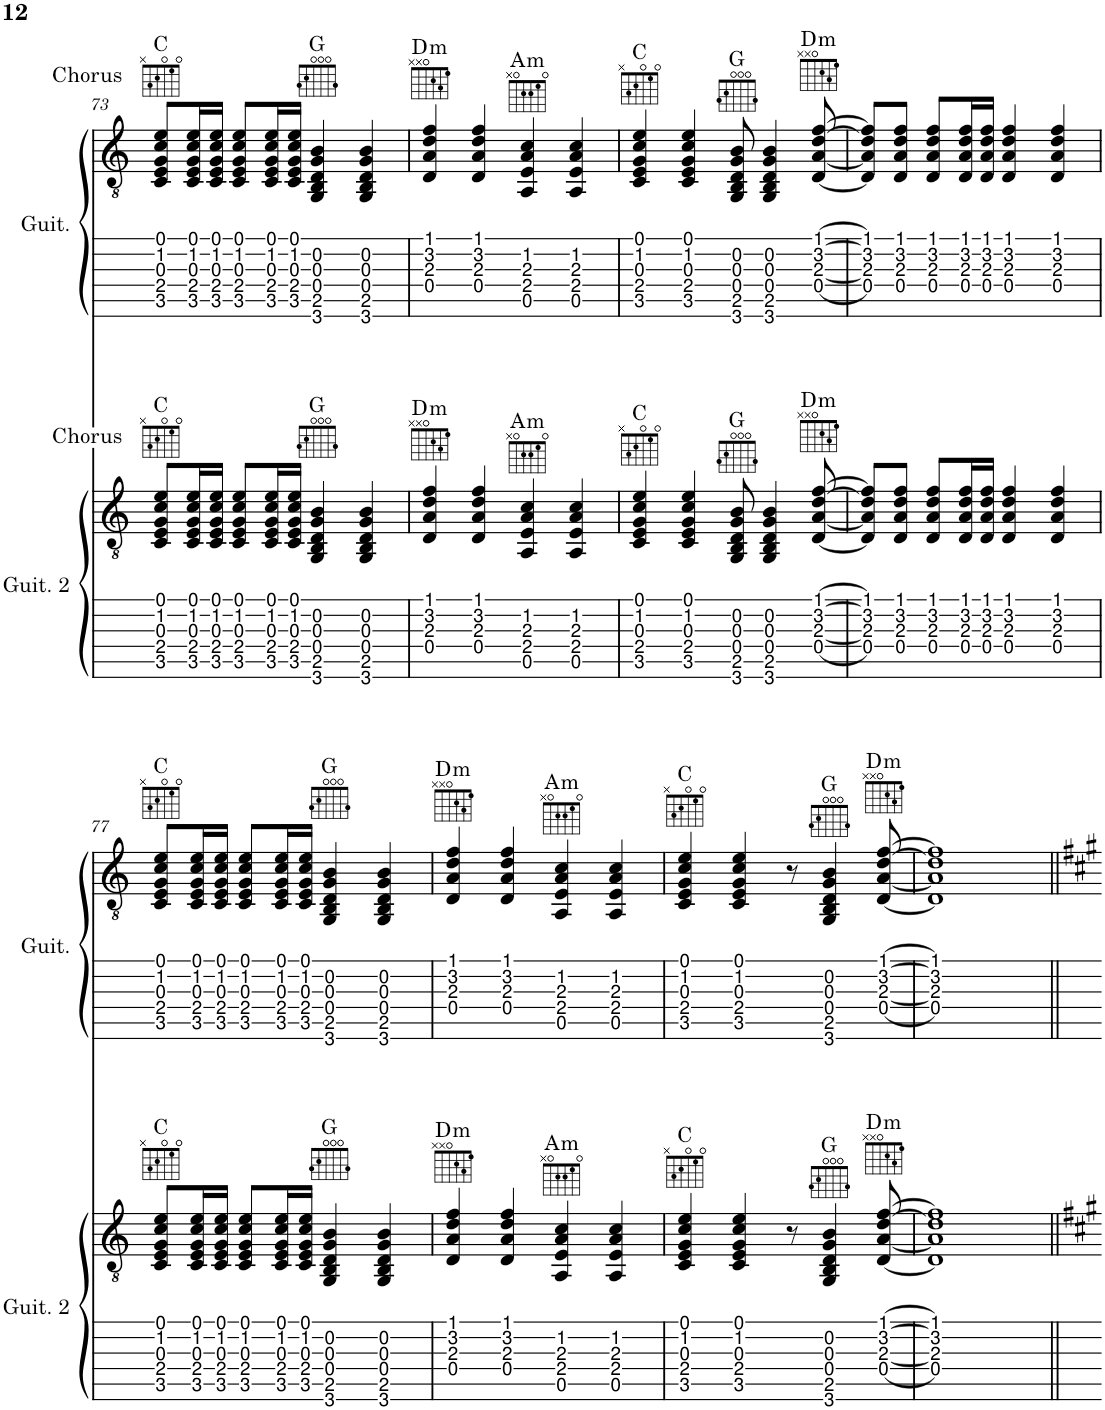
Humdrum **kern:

**kern	**kern	**harte	**kern	**kern	**harte
*part2	*part2	*part2	*part1	*part1	*part1
*staff4	*staff3	*	*staff2	*staff1	*
*I"Guitar 2	*	*	*I"Guitar 1	*	*
*I'Guit. 2	*	*	*I'Guit.	*	*
!!LO:PB:g=z
*	*clefGv2	*	*	*clefGv2	*
*k[]	*k[]	*	*k[]	*k[]	*
*M4/4	*M4/4	*	*M4/4	*M4/4	*
=73	=73	=73	=73	=73	=73
!	!	!	!	!LO:TX:a:t=Chorus	!
!	!LO:TX:a:t=Chorus	!	!	!	!
8C\ 8E\ 8G\ 8c\ 8e\L	8C/ 8E/ 8G/ 8c/ 8e/L	C:maj	8C\ 8E\ 8G\ 8c\ 8e\L	8C/ 8E/ 8G/ 8c/ 8e/L	C:maj
16C\ 16E\ 16G\ 16c\ 16e\L	16C/ 16E/ 16G/ 16c/ 16e/L	.	16C\ 16E\ 16G\ 16c\ 16e\L	16C/ 16E/ 16G/ 16c/ 16e/L	.
16C\ 16E\ 16G\ 16c\ 16e\JJ	16C/ 16E/ 16G/ 16c/ 16e/JJ	.	16C\ 16E\ 16G\ 16c\ 16e\JJ	16C/ 16E/ 16G/ 16c/ 16e/JJ	.
8C\ 8E\ 8G\ 8c\ 8e\L	8C/ 8E/ 8G/ 8c/ 8e/L	.	8C\ 8E\ 8G\ 8c\ 8e\L	8C/ 8E/ 8G/ 8c/ 8e/L	.
16C\ 16E\ 16G\ 16c\ 16e\L	16C/ 16E/ 16G/ 16c/ 16e/L	.	16C\ 16E\ 16G\ 16c\ 16e\L	16C/ 16E/ 16G/ 16c/ 16e/L	.
16C\ 16E\ 16G\ 16c\ 16e\JJ	16C/ 16E/ 16G/ 16c/ 16e/JJ	.	16C\ 16E\ 16G\ 16c\ 16e\JJ	16C/ 16E/ 16G/ 16c/ 16e/JJ	.
4GG 4BB 4D 4G 4B	4GG/ 4BB/ 4D/ 4G/ 4B/	G:maj	4GG 4BB 4D 4G 4B	4GG/ 4BB/ 4D/ 4G/ 4B/	G:maj
4GG 4BB 4D 4G 4B	4GG/ 4BB/ 4D/ 4G/ 4B/	.	4GG 4BB 4D 4G 4B	4GG/ 4BB/ 4D/ 4G/ 4B/	.
=74	=74	=74	=74	=74	=74
!	!	!LO:H:kt=m	!	!	!LO:H:kt=m
4D 4A 4d 4f	4D/ 4A/ 4d/ 4f/	D:min	4D 4A 4d 4f	4D/ 4A/ 4d/ 4f/	D:min
4D 4A 4d 4f	4D/ 4A/ 4d/ 4f/	.	4D 4A 4d 4f	4D/ 4A/ 4d/ 4f/	.
!	!	!LO:H:kt=m	!	!	!LO:H:kt=m
4AA 4E 4A 4c	4AA/ 4E/ 4A/ 4c/	A:min	4AA 4E 4A 4c	4AA/ 4E/ 4A/ 4c/	A:min
4AA 4E 4A 4c	4AA/ 4E/ 4A/ 4c/	.	4AA 4E 4A 4c	4AA/ 4E/ 4A/ 4c/	.
=75	=75	=75	=75	=75	=75
4C 4E 4G 4c 4e	4C/ 4E/ 4G/ 4c/ 4e/	C:maj	4C 4E 4G 4c 4e	4C/ 4E/ 4G/ 4c/ 4e/	C:maj
4C 4E 4G 4c 4e	4C/ 4E/ 4G/ 4c/ 4e/	.	4C 4E 4G 4c 4e	4C/ 4E/ 4G/ 4c/ 4e/	.
8GG 8BB 8D 8G 8B	8GG/ 8BB/ 8D/ 8G/ 8B/	G:maj	8GG 8BB 8D 8G 8B	8GG/ 8BB/ 8D/ 8G/ 8B/	G:maj
4GG 4BB 4D 4G 4B	4GG/ 4BB/ 4D/ 4G/ 4B/	.	4GG 4BB 4D 4G 4B	4GG/ 4BB/ 4D/ 4G/ 4B/	.
!	!	!LO:H:kt=m	!	!	!LO:H:kt=m
[8D [8A [8d [8f	[8D/ [8A/ [8d/ [8f/	D:min	[8D [8A [8d [8f	[8D/ [8A/ [8d/ [8f/	D:min
=76	=76	=76	=76	=76	=76
8D]\ 8A]\ 8d]\ 8f]\L	8D/] 8A/] 8d/] 8f/]L	.	8D]\ 8A]\ 8d]\ 8f]\L	8D/] 8A/] 8d/] 8f/]L	.
8D\ 8A\ 8d\ 8f\J	8D/ 8A/ 8d/ 8f/J	.	8D\ 8A\ 8d\ 8f\J	8D/ 8A/ 8d/ 8f/J	.
8D\ 8A\ 8d\ 8f\L	8D/ 8A/ 8d/ 8f/L	.	8D\ 8A\ 8d\ 8f\L	8D/ 8A/ 8d/ 8f/L	.
16D\ 16A\ 16d\ 16f\L	16D/ 16A/ 16d/ 16f/L	.	16D\ 16A\ 16d\ 16f\L	16D/ 16A/ 16d/ 16f/L	.
16D\ 16A\ 16d\ 16f\JJ	16D/ 16A/ 16d/ 16f/JJ	.	16D\ 16A\ 16d\ 16f\JJ	16D/ 16A/ 16d/ 16f/JJ	.
4D 4A 4d 4f	4D/ 4A/ 4d/ 4f/	.	4D 4A 4d 4f	4D/ 4A/ 4d/ 4f/	.
4D 4A 4d 4f	4D/ 4A/ 4d/ 4f/	.	4D 4A 4d 4f	4D/ 4A/ 4d/ 4f/	.
!!LO:LB:g=z
=77	=77	=77	=77	=77	=77
8C\ 8E\ 8G\ 8c\ 8e\L	8C/ 8E/ 8G/ 8c/ 8e/L	C:maj	8C\ 8E\ 8G\ 8c\ 8e\L	8C/ 8E/ 8G/ 8c/ 8e/L	C:maj
16C\ 16E\ 16G\ 16c\ 16e\L	16C/ 16E/ 16G/ 16c/ 16e/L	.	16C\ 16E\ 16G\ 16c\ 16e\L	16C/ 16E/ 16G/ 16c/ 16e/L	.
16C\ 16E\ 16G\ 16c\ 16e\JJ	16C/ 16E/ 16G/ 16c/ 16e/JJ	.	16C\ 16E\ 16G\ 16c\ 16e\JJ	16C/ 16E/ 16G/ 16c/ 16e/JJ	.
8C\ 8E\ 8G\ 8c\ 8e\L	8C/ 8E/ 8G/ 8c/ 8e/L	.	8C\ 8E\ 8G\ 8c\ 8e\L	8C/ 8E/ 8G/ 8c/ 8e/L	.
16C\ 16E\ 16G\ 16c\ 16e\L	16C/ 16E/ 16G/ 16c/ 16e/L	.	16C\ 16E\ 16G\ 16c\ 16e\L	16C/ 16E/ 16G/ 16c/ 16e/L	.
16C\ 16E\ 16G\ 16c\ 16e\JJ	16C/ 16E/ 16G/ 16c/ 16e/JJ	.	16C\ 16E\ 16G\ 16c\ 16e\JJ	16C/ 16E/ 16G/ 16c/ 16e/JJ	.
4GG 4BB 4D 4G 4B	4GG/ 4BB/ 4D/ 4G/ 4B/	G:maj	4GG 4BB 4D 4G 4B	4GG/ 4BB/ 4D/ 4G/ 4B/	G:maj
4GG 4BB 4D 4G 4B	4GG/ 4BB/ 4D/ 4G/ 4B/	.	4GG 4BB 4D 4G 4B	4GG/ 4BB/ 4D/ 4G/ 4B/	.
=78	=78	=78	=78	=78	=78
!	!	!LO:H:kt=m	!	!	!LO:H:kt=m
4D 4A 4d 4f	4D/ 4A/ 4d/ 4f/	D:min	4D 4A 4d 4f	4D/ 4A/ 4d/ 4f/	D:min
4D 4A 4d 4f	4D/ 4A/ 4d/ 4f/	.	4D 4A 4d 4f	4D/ 4A/ 4d/ 4f/	.
!	!	!LO:H:kt=m	!	!	!LO:H:kt=m
4AA 4E 4A 4c	4AA/ 4E/ 4A/ 4c/	A:min	4AA 4E 4A 4c	4AA/ 4E/ 4A/ 4c/	A:min
4AA 4E 4A 4c	4AA/ 4E/ 4A/ 4c/	.	4AA 4E 4A 4c	4AA/ 4E/ 4A/ 4c/	.
=79	=79	=79	=79	=79	=79
4C 4E 4G 4c 4e	4C/ 4E/ 4G/ 4c/ 4e/	C:maj	4C 4E 4G 4c 4e	4C/ 4E/ 4G/ 4c/ 4e/	C:maj
4C 4E 4G 4c 4e	4C/ 4E/ 4G/ 4c/ 4e/	.	4C 4E 4G 4c 4e	4C/ 4E/ 4G/ 4c/ 4e/	.
8r	8r	.	8r	8r	.
4GG 4BB 4D 4G 4B	4GG/ 4BB/ 4D/ 4G/ 4B/	G:maj	4GG 4BB 4D 4G 4B	4GG/ 4BB/ 4D/ 4G/ 4B/	G:maj
!	!	!LO:H:kt=m	!	!	!LO:H:kt=m
[8D [8A [8d [8f	[8D/ [8A/ [8d/ [8f/	D:min	[8D [8A [8d [8f	[8D/ [8A/ [8d/ [8f/	D:min
=80	=80	=80	=80	=80	=80
1D] 1A] 1d] 1f]	1D] 1A] 1d] 1f]	.	1D] 1A] 1d] 1f]	1D] 1A] 1d] 1f]	.
=||	=||	=||	=||	=||	=||
*-	*-	*-	*-	*-	*-
